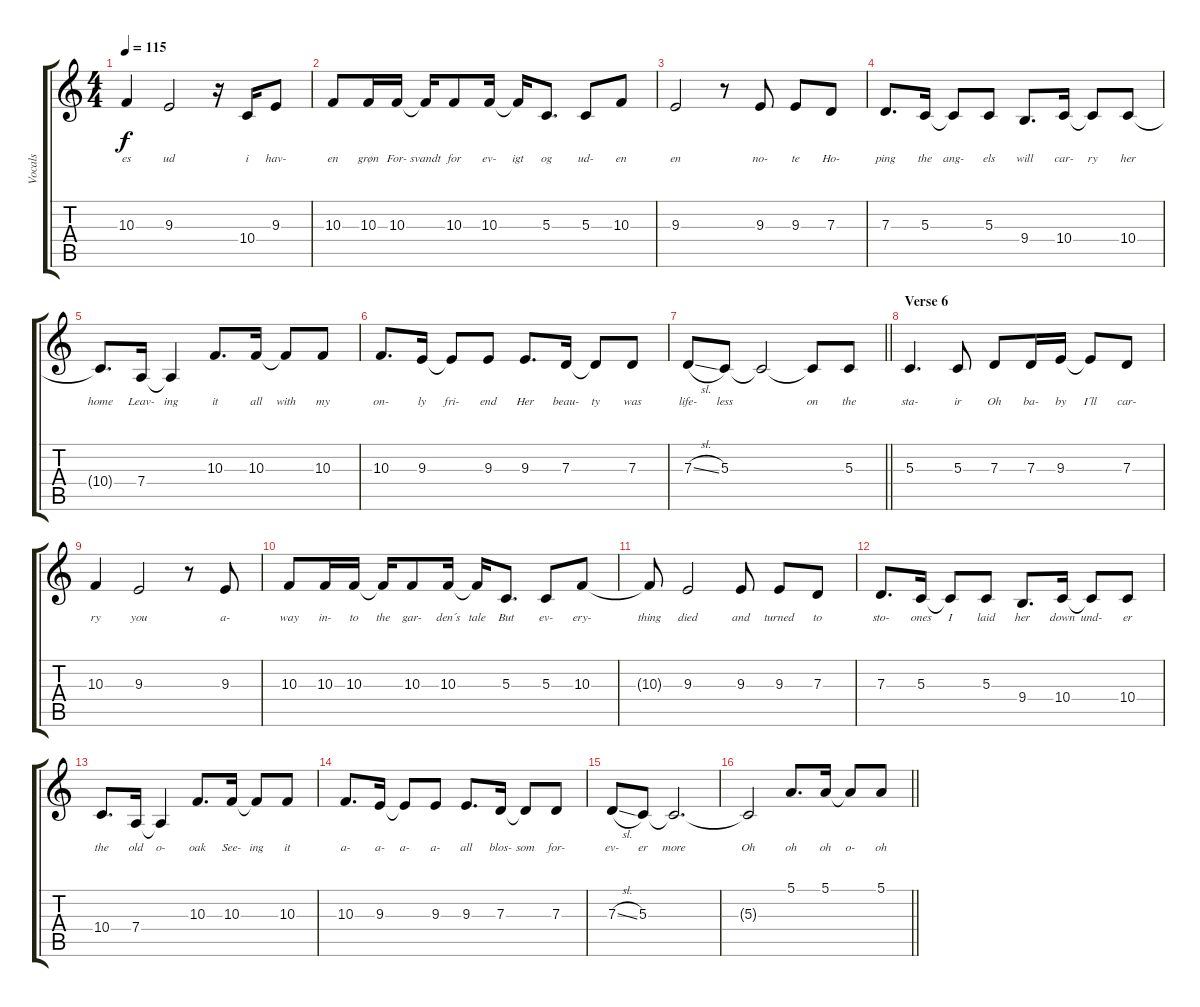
\track ("Vocals" "Vocals") {instrument clarinet}
\staff {score tabs}
\tuning (E4 B3 G3 D3 A2 E2) {hide}
\ts (4 4)
\tempo 115
\clef g2
\ks c
10.3.4{lyrics (0 "es") lyrics (1 "") lyrics (2 "") lyrics (3 "") lyrics (4 "") dy f} 9.3.2{lyrics (0 "ud") lyrics (1 "") lyrics (2 "") lyrics (3 "") lyrics (4 "")} r.16 10.4.16{lyrics (0 "i") lyrics (1 "") lyrics (2 "") lyrics (3 "") lyrics (4 "")} 9.3.8{lyrics (0 "hav-") lyrics (1 "") lyrics (2 "") lyrics (3 "") lyrics (4 "")} |
10.3.8{lyrics (0 "en") lyrics (1 "") lyrics (2 "") lyrics (3 "") lyrics (4 "")} 10.3.16{lyrics (0 "grøn") lyrics (1 "") lyrics (2 "") lyrics (3 "") lyrics (4 "")} 10.3.16{lyrics (0 "For-") lyrics (1 "") lyrics (2 "") lyrics (3 "") lyrics (4 "")} 10.3{t}.16{lyrics (0 "svandt") lyrics (1 "") lyrics (2 "") lyrics (3 "") lyrics (4 "")} 10.3.8{lyrics (0 "for") lyrics (1 "") lyrics (2 "") lyrics (3 "") lyrics (4 "")} 10.3.16{lyrics (0 "ev-") lyrics (1 "") lyrics (2 "") lyrics (3 "") lyrics (4 "")} 10.3{t}.16{lyrics (0 "igt") lyrics (1 "") lyrics (2 "") lyrics (3 "") lyrics (4 "")} 5.3.8{d lyrics (0 "og") lyrics (1 "") lyrics (2 "") lyrics (3 "") lyrics (4 "")} 5.3.8{lyrics (0 "ud-") lyrics (1 "") lyrics (2 "") lyrics (3 "") lyrics (4 "")} 10.3.8{lyrics (0 "en") lyrics (1 "") lyrics (2 "") lyrics (3 "") lyrics (4 "")} |
9.3.2{lyrics (0 "en") lyrics (1 "") lyrics (2 "") lyrics (3 "") lyrics (4 "")} r.8 9.3.8{lyrics (0 "no-") lyrics (1 "") lyrics (2 "") lyrics (3 "") lyrics (4 "")} 9.3.8{lyrics (0 "te") lyrics (1 "") lyrics (2 "") lyrics (3 "") lyrics (4 "")} 7.3.8{lyrics (0 "Ho-") lyrics (1 "") lyrics (2 "") lyrics (3 "") lyrics (4 "")} |
7.3.8{d lyrics (0 "ping") lyrics (1 "") lyrics (2 "") lyrics (3 "") lyrics (4 "")} 5.3.16{lyrics (0 "the") lyrics (1 "") lyrics (2 "") lyrics (3 "") lyrics (4 "")} 5.3{t}.8{lyrics (0 "ang-") lyrics (1 "") lyrics (2 "") lyrics (3 "") lyrics (4 "")} 5.3.8{lyrics (0 "els") lyrics (1 "") lyrics (2 "") lyrics (3 "") lyrics (4 "")} 9.4.8{d lyrics (0 "will") lyrics (1 "") lyrics (2 "") lyrics (3 "") lyrics (4 "")} 10.4.16{lyrics (0 "car-") lyrics (1 "") lyrics (2 "") lyrics (3 "") lyrics (4 "")} 10.4{t}.8{lyrics (0 "ry") lyrics (1 "") lyrics (2 "") lyrics (3 "") lyrics (4 "")} 10.4.8{lyrics (0 "her") lyrics (1 "") lyrics (2 "") lyrics (3 "") lyrics (4 "")} |
10.4{t}.8{d lyrics (0 "home") lyrics (1 "") lyrics (2 "") lyrics (3 "") lyrics (4 "")} 7.4.16{lyrics (0 "Leav-") lyrics (1 "") lyrics (2 "") lyrics (3 "") lyrics (4 "")} 7.4{t}.4{lyrics (0 "ing") lyrics (1 "") lyrics (2 "") lyrics (3 "") lyrics (4 "")} 10.3.8{d lyrics (0 "it") lyrics (1 "") lyrics (2 "") lyrics (3 "") lyrics (4 "")} 10.3.16{lyrics (0 "all") lyrics (1 "") lyrics (2 "") lyrics (3 "") lyrics (4 "")} 10.3{t}.8{lyrics (0 "with") lyrics (1 "") lyrics (2 "") lyrics (3 "") lyrics (4 "")} 10.3.8{lyrics (0 "my") lyrics (1 "") lyrics (2 "") lyrics (3 "") lyrics (4 "")} |
10.3.8{d lyrics (0 "on-") lyrics (1 "") lyrics (2 "") lyrics (3 "") lyrics (4 "")} 9.3.16{lyrics (0 "ly") lyrics (1 "") lyrics (2 "") lyrics (3 "") lyrics (4 "")} 9.3{t}.8{lyrics (0 "fri-") lyrics (1 "") lyrics (2 "") lyrics (3 "") lyrics (4 "")} 9.3.8{lyrics (0 "end") lyrics (1 "") lyrics (2 "") lyrics (3 "") lyrics (4 "")} 9.3.8{d lyrics (0 "Her") lyrics (1 "") lyrics (2 "") lyrics (3 "") lyrics (4 "")} 7.3.16{lyrics (0 "beau-") lyrics (1 "") lyrics (2 "") lyrics (3 "") lyrics (4 "")} 7.3{t}.8{lyrics (0 "ty") lyrics (1 "") lyrics (2 "") lyrics (3 "") lyrics (4 "")} 7.3.8{lyrics (0 "was") lyrics (1 "") lyrics (2 "") lyrics (3 "") lyrics (4 "")} |
\barLineRight lightlight
7.3{sl}.8{lyrics (0 "life-") lyrics (1 "") lyrics (2 "") lyrics (3 "") lyrics (4 "")} 5.3.8{lyrics (0 "less") lyrics (1 "") lyrics (2 "") lyrics (3 "") lyrics (4 "")} 5.3{t}.2{lyrics (0 "") lyrics (1 "") lyrics (2 "") lyrics (3 "") lyrics (4 "")} 5.3{t}.8{lyrics (0 "on") lyrics (1 "") lyrics (2 "") lyrics (3 "") lyrics (4 "")} 5.3.8{lyrics (0 "the") lyrics (1 "") lyrics (2 "") lyrics (3 "") lyrics (4 "")} |
\section ("" "Verse 6")
5.3.4{d lyrics (0 "sta-") lyrics (1 "") lyrics (2 "") lyrics (3 "") lyrics (4 "")} 5.3.8{lyrics (0 "ir") lyrics (1 "") lyrics (2 "") lyrics (3 "") lyrics (4 "")} 7.3.8{lyrics (0 "Oh") lyrics (1 "") lyrics (2 "") lyrics (3 "") lyrics (4 "")} 7.3.16{lyrics (0 "ba-") lyrics (1 "") lyrics (2 "") lyrics (3 "") lyrics (4 "")} 9.3.16{lyrics (0 "by") lyrics (1 "") lyrics (2 "") lyrics (3 "") lyrics (4 "")} 9.3{t}.8{lyrics (0 "I´ll") lyrics (1 "") lyrics (2 "") lyrics (3 "") lyrics (4 "")} 7.3.8{lyrics (0 "car-") lyrics (1 "") lyrics (2 "") lyrics (3 "") lyrics (4 "")} |
10.3.4{lyrics (0 "ry") lyrics (1 "") lyrics (2 "") lyrics (3 "") lyrics (4 "")} 9.3.2{lyrics (0 "you") lyrics (1 "") lyrics (2 "") lyrics (3 "") lyrics (4 "")} r.8 9.3.8{lyrics (0 "a-") lyrics (1 "") lyrics (2 "") lyrics (3 "") lyrics (4 "")} |
10.3.8{lyrics (0 "way") lyrics (1 "") lyrics (2 "") lyrics (3 "") lyrics (4 "")} 10.3.16{lyrics (0 "in-") lyrics (1 "") lyrics (2 "") lyrics (3 "") lyrics (4 "")} 10.3.16{lyrics (0 "to") lyrics (1 "") lyrics (2 "") lyrics (3 "") lyrics (4 "")} 10.3{t}.16{lyrics (0 "the") lyrics (1 "") lyrics (2 "") lyrics (3 "") lyrics (4 "")} 10.3.8{lyrics (0 "gar-") lyrics (1 "") lyrics (2 "") lyrics (3 "") lyrics (4 "")} 10.3.16{lyrics (0 "den´s") lyrics (1 "") lyrics (2 "") lyrics (3 "") lyrics (4 "")} 10.3{t}.16{lyrics (0 "tale") lyrics (1 "") lyrics (2 "") lyrics (3 "") lyrics (4 "")} 5.3.8{d lyrics (0 "But") lyrics (1 "") lyrics (2 "") lyrics (3 "") lyrics (4 "")} 5.3.8{lyrics (0 "ev-") lyrics (1 "") lyrics (2 "") lyrics (3 "") lyrics (4 "")} 10.3.8{lyrics (0 "ery-") lyrics (1 "") lyrics (2 "") lyrics (3 "") lyrics (4 "")} |
10.3{t}.8{lyrics (0 "thing") lyrics (1 "") lyrics (2 "") lyrics (3 "") lyrics (4 "")} 9.3.2{lyrics (0 "died") lyrics (1 "") lyrics (2 "") lyrics (3 "") lyrics (4 "")} 9.3.8{lyrics (0 "and") lyrics (1 "") lyrics (2 "") lyrics (3 "") lyrics (4 "")} 9.3.8{lyrics (0 "turned") lyrics (1 "") lyrics (2 "") lyrics (3 "") lyrics (4 "")} 7.3.8{lyrics (0 "to") lyrics (1 "") lyrics (2 "") lyrics (3 "") lyrics (4 "")} |
7.3.8{d lyrics (0 "sto-") lyrics (1 "") lyrics (2 "") lyrics (3 "") lyrics (4 "")} 5.3.16{lyrics (0 "ones") lyrics (1 "") lyrics (2 "") lyrics (3 "") lyrics (4 "")} 5.3{t}.8{lyrics (0 "I") lyrics (1 "") lyrics (2 "") lyrics (3 "") lyrics (4 "")} 5.3.8{lyrics (0 "laid") lyrics (1 "") lyrics (2 "") lyrics (3 "") lyrics (4 "")} 9.4.8{d lyrics (0 "her") lyrics (1 "") lyrics (2 "") lyrics (3 "") lyrics (4 "")} 10.4.16{lyrics (0 "down") lyrics (1 "") lyrics (2 "") lyrics (3 "") lyrics (4 "")} 10.4{t}.8{lyrics (0 "und-") lyrics (1 "") lyrics (2 "") lyrics (3 "") lyrics (4 "")} 10.4.8{lyrics (0 "er") lyrics (1 "") lyrics (2 "") lyrics (3 "") lyrics (4 "")} |
10.4.8{d lyrics (0 "the") lyrics (1 "") lyrics (2 "") lyrics (3 "") lyrics (4 "")} 7.4.16{lyrics (0 "old") lyrics (1 "") lyrics (2 "") lyrics (3 "") lyrics (4 "")} 7.4{t}.4{lyrics (0 "o-") lyrics (1 "") lyrics (2 "") lyrics (3 "") lyrics (4 "")} 10.3.8{d lyrics (0 "oak") lyrics (1 "") lyrics (2 "") lyrics (3 "") lyrics (4 "")} 10.3.16{lyrics (0 "See-") lyrics (1 "") lyrics (2 "") lyrics (3 "") lyrics (4 "")} 10.3{t}.8{lyrics (0 "ing") lyrics (1 "") lyrics (2 "") lyrics (3 "") lyrics (4 "")} 10.3.8{lyrics (0 "it") lyrics (1 "") lyrics (2 "") lyrics (3 "") lyrics (4 "")} |
10.3.8{d lyrics (0 "a-") lyrics (1 "") lyrics (2 "") lyrics (3 "") lyrics (4 "")} 9.3.16{lyrics (0 "a-") lyrics (1 "") lyrics (2 "") lyrics (3 "") lyrics (4 "")} 9.3{t}.8{lyrics (0 "a-") lyrics (1 "") lyrics (2 "") lyrics (3 "") lyrics (4 "")} 9.3.8{lyrics (0 "a-") lyrics (1 "") lyrics (2 "") lyrics (3 "") lyrics (4 "")} 9.3.8{d lyrics (0 "all") lyrics (1 "") lyrics (2 "") lyrics (3 "") lyrics (4 "")} 7.3.16{lyrics (0 "blos-") lyrics (1 "") lyrics (2 "") lyrics (3 "") lyrics (4 "")} 7.3{t}.8{lyrics (0 "som") lyrics (1 "") lyrics (2 "") lyrics (3 "") lyrics (4 "")} 7.3.8{lyrics (0 "for-") lyrics (1 "") lyrics (2 "") lyrics (3 "") lyrics (4 "")} |
7.3{sl}.8{lyrics (0 "ev-") lyrics (1 "") lyrics (2 "") lyrics (3 "") lyrics (4 "")} 5.3.8{lyrics (0 "er") lyrics (1 "") lyrics (2 "") lyrics (3 "") lyrics (4 "")} 5.3{t}.2{d lyrics (0 "more") lyrics (1 "") lyrics (2 "") lyrics (3 "") lyrics (4 "")} |
\barLineRight lightlight
5.3{t}.2{lyrics (0 "Oh") lyrics (1 "") lyrics (2 "") lyrics (3 "") lyrics (4 "")} 5.1.8{d lyrics (0 "oh") lyrics (1 "") lyrics (2 "") lyrics (3 "") lyrics (4 "")} 5.1.16{lyrics (0 "oh") lyrics (1 "") lyrics (2 "") lyrics (3 "") lyrics (4 "")} 5.1{t}.8{lyrics (0 "o-") lyrics (1 "") lyrics (2 "") lyrics (3 "") lyrics (4 "")} 5.1.8{lyrics (0 "oh") lyrics (1 "") lyrics (2 "") lyrics (3 "") lyrics (4 "")}
